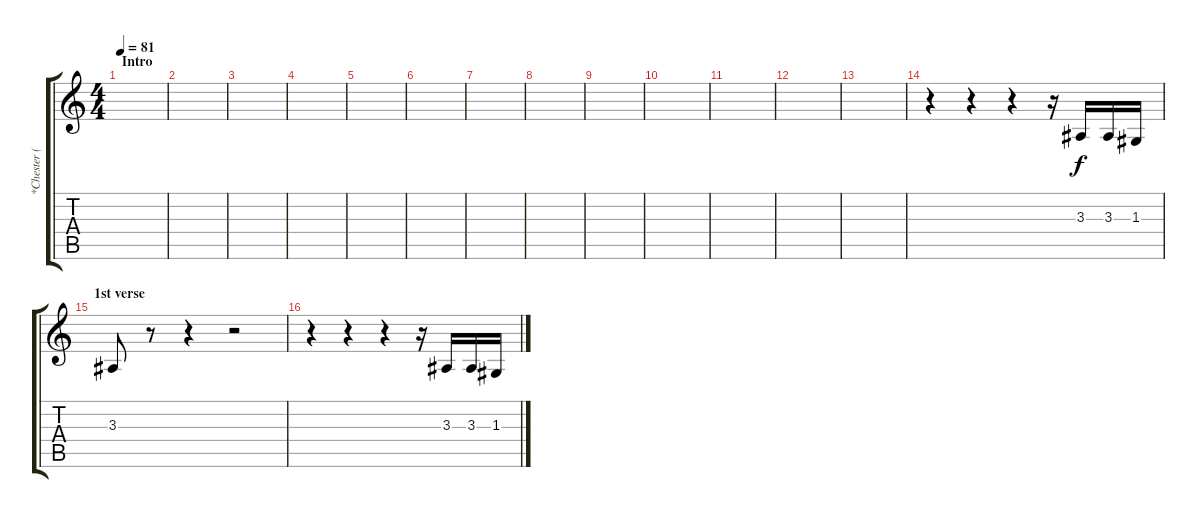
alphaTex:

\track ("*Chester (Vocals)" "*Chester (") {instrument oboe}
\staff {score tabs}
\tuning (E4 B3 G3 D3 A2 E2) {hide}
\ts (4 4)
\section ("" "Intro")
\tempo 81
\clef g2
\ks c
|
|
|
|
|
|
|
|
|
|
|
|
|
r.4 r.4 r.4 r.16 3.3.16{volume 13} 3.3.16 1.3.16 |
\section ("" "1st verse")
3.3.8{volume 13} r.8 r.4 r.2 |
r.4 r.4 r.4 r.16 3.3.16{volume 13} 3.3.16 1.3.16
